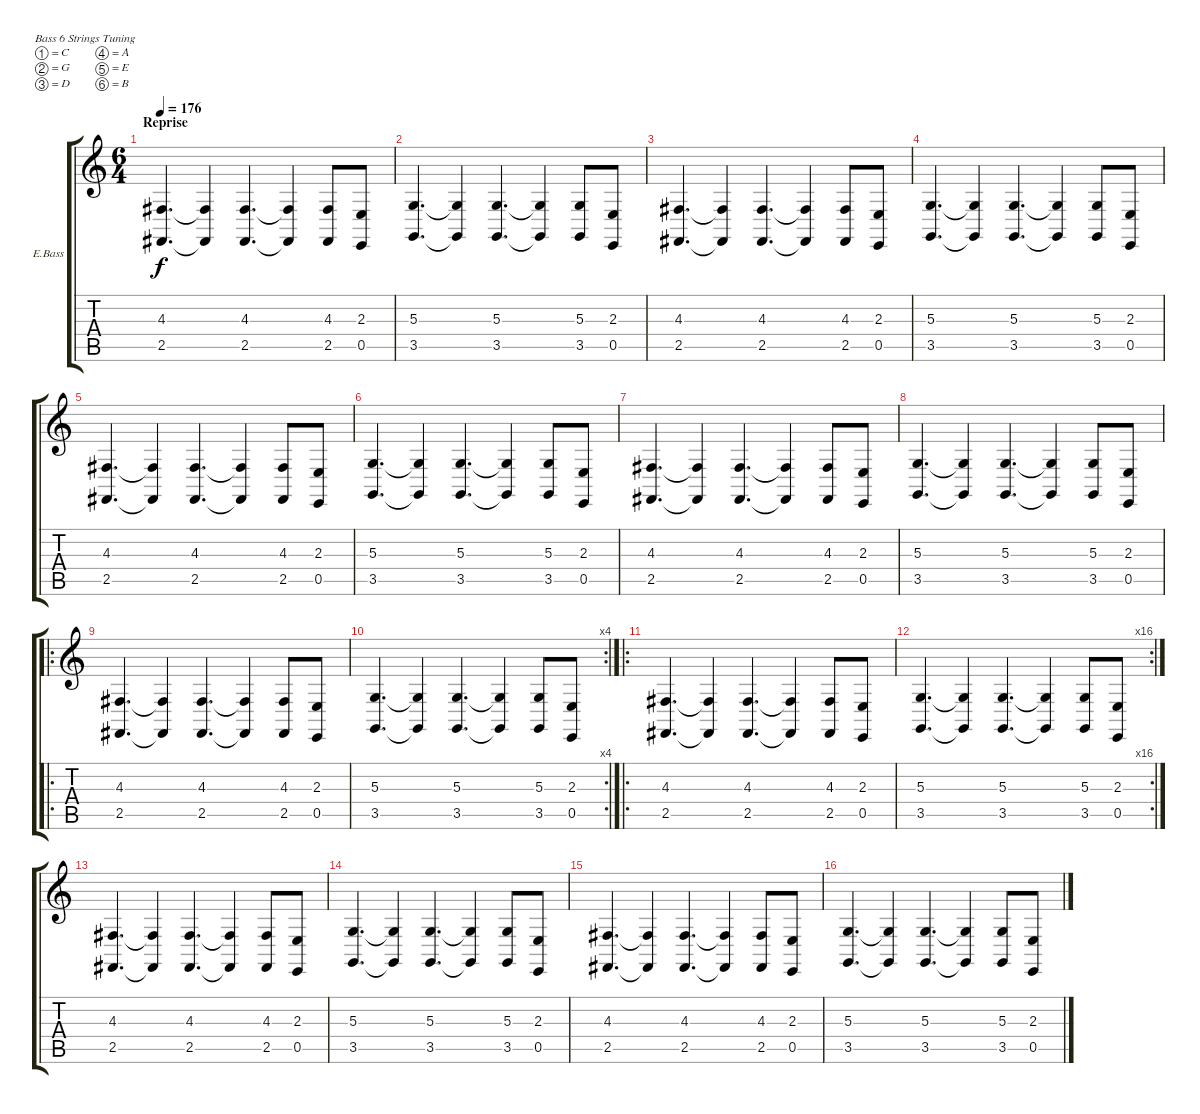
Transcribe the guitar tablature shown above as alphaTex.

\bracketExtendMode groupsimilarinstruments
\firstSystemTrackNameOrientation horizontal
\otherSystemsTrackNameOrientation horizontal
\track ("E.Piano Bass" "E.Bass") {instrument electricpiano1}
\staff {score tabs}
\tuning (C3 G2 D2 A1 E1 B0)
\displaytranspose 12
\ts (6 4)
\section ("" "Reprise")
\tempo 176
\clef g2
\ks c
(4.3 2.5).4{d dy f} (4.3{t} 2.5{t}).4 (4.3 2.5).4{d} (4.3{t} 2.5{t}).4 (4.3 2.5).8 (2.3 0.5).8 |
(5.3 3.5).4{d} (5.3{t} 3.5{t}).4 (5.3 3.5).4{d} (5.3{t} 3.5{t}).4 (5.3 3.5).8 (2.3 0.5).8 |
(4.3 2.5).4{d} (4.3{t} 2.5{t}).4 (4.3 2.5).4{d} (4.3{t} 2.5{t}).4 (4.3 2.5).8 (2.3 0.5).8 |
(5.3 3.5).4{d} (5.3{t} 3.5{t}).4 (5.3 3.5).4{d} (5.3{t} 3.5{t}).4 (5.3 3.5).8 (2.3 0.5).8 |
(4.3 2.5).4{d} (4.3{t} 2.5{t}).4 (4.3 2.5).4{d} (4.3{t} 2.5{t}).4 (4.3 2.5).8 (2.3 0.5).8 |
(5.3 3.5).4{d} (5.3{t} 3.5{t}).4 (5.3 3.5).4{d} (5.3{t} 3.5{t}).4 (5.3 3.5).8 (2.3 0.5).8 |
(4.3 2.5).4{d} (4.3{t} 2.5{t}).4 (4.3 2.5).4{d} (4.3{t} 2.5{t}).4 (4.3 2.5).8 (2.3 0.5).8 |
(5.3 3.5).4{d} (5.3{t} 3.5{t}).4 (5.3 3.5).4{d} (5.3{t} 3.5{t}).4 (5.3 3.5).8 (2.3 0.5).8 |
\ro
(4.3 2.5).4{d} (4.3{t} 2.5{t}).4 (4.3 2.5).4{d} (4.3{t} 2.5{t}).4 (4.3 2.5).8 (2.3 0.5).8 |
\rc 4
(5.3 3.5).4{d} (5.3{t} 3.5{t}).4 (5.3 3.5).4{d} (5.3{t} 3.5{t}).4 (5.3 3.5).8 (2.3 0.5).8 |
\ro
(4.3 2.5).4{d} (4.3{t} 2.5{t}).4 (4.3 2.5).4{d} (4.3{t} 2.5{t}).4 (4.3 2.5).8 (2.3 0.5).8 |
\rc 16
(5.3 3.5).4{d} (5.3{t} 3.5{t}).4 (5.3 3.5).4{d} (5.3{t} 3.5{t}).4 (5.3 3.5).8 (2.3 0.5).8 |
(4.3 2.5).4{d} (4.3{t} 2.5{t}).4 (4.3 2.5).4{d} (4.3{t} 2.5{t}).4 (4.3 2.5).8 (2.3 0.5).8 |
(5.3 3.5).4{d} (5.3{t} 3.5{t}).4 (5.3 3.5).4{d} (5.3{t} 3.5{t}).4 (5.3 3.5).8 (2.3 0.5).8 |
(4.3 2.5).4{d} (4.3{t} 2.5{t}).4 (4.3 2.5).4{d} (4.3{t} 2.5{t}).4 (4.3 2.5).8 (2.3 0.5).8 |
(5.3 3.5).4{d} (5.3{t} 3.5{t}).4 (5.3 3.5).4{d} (5.3{t} 3.5{t}).4 (5.3 3.5).8 (2.3 0.5).8
